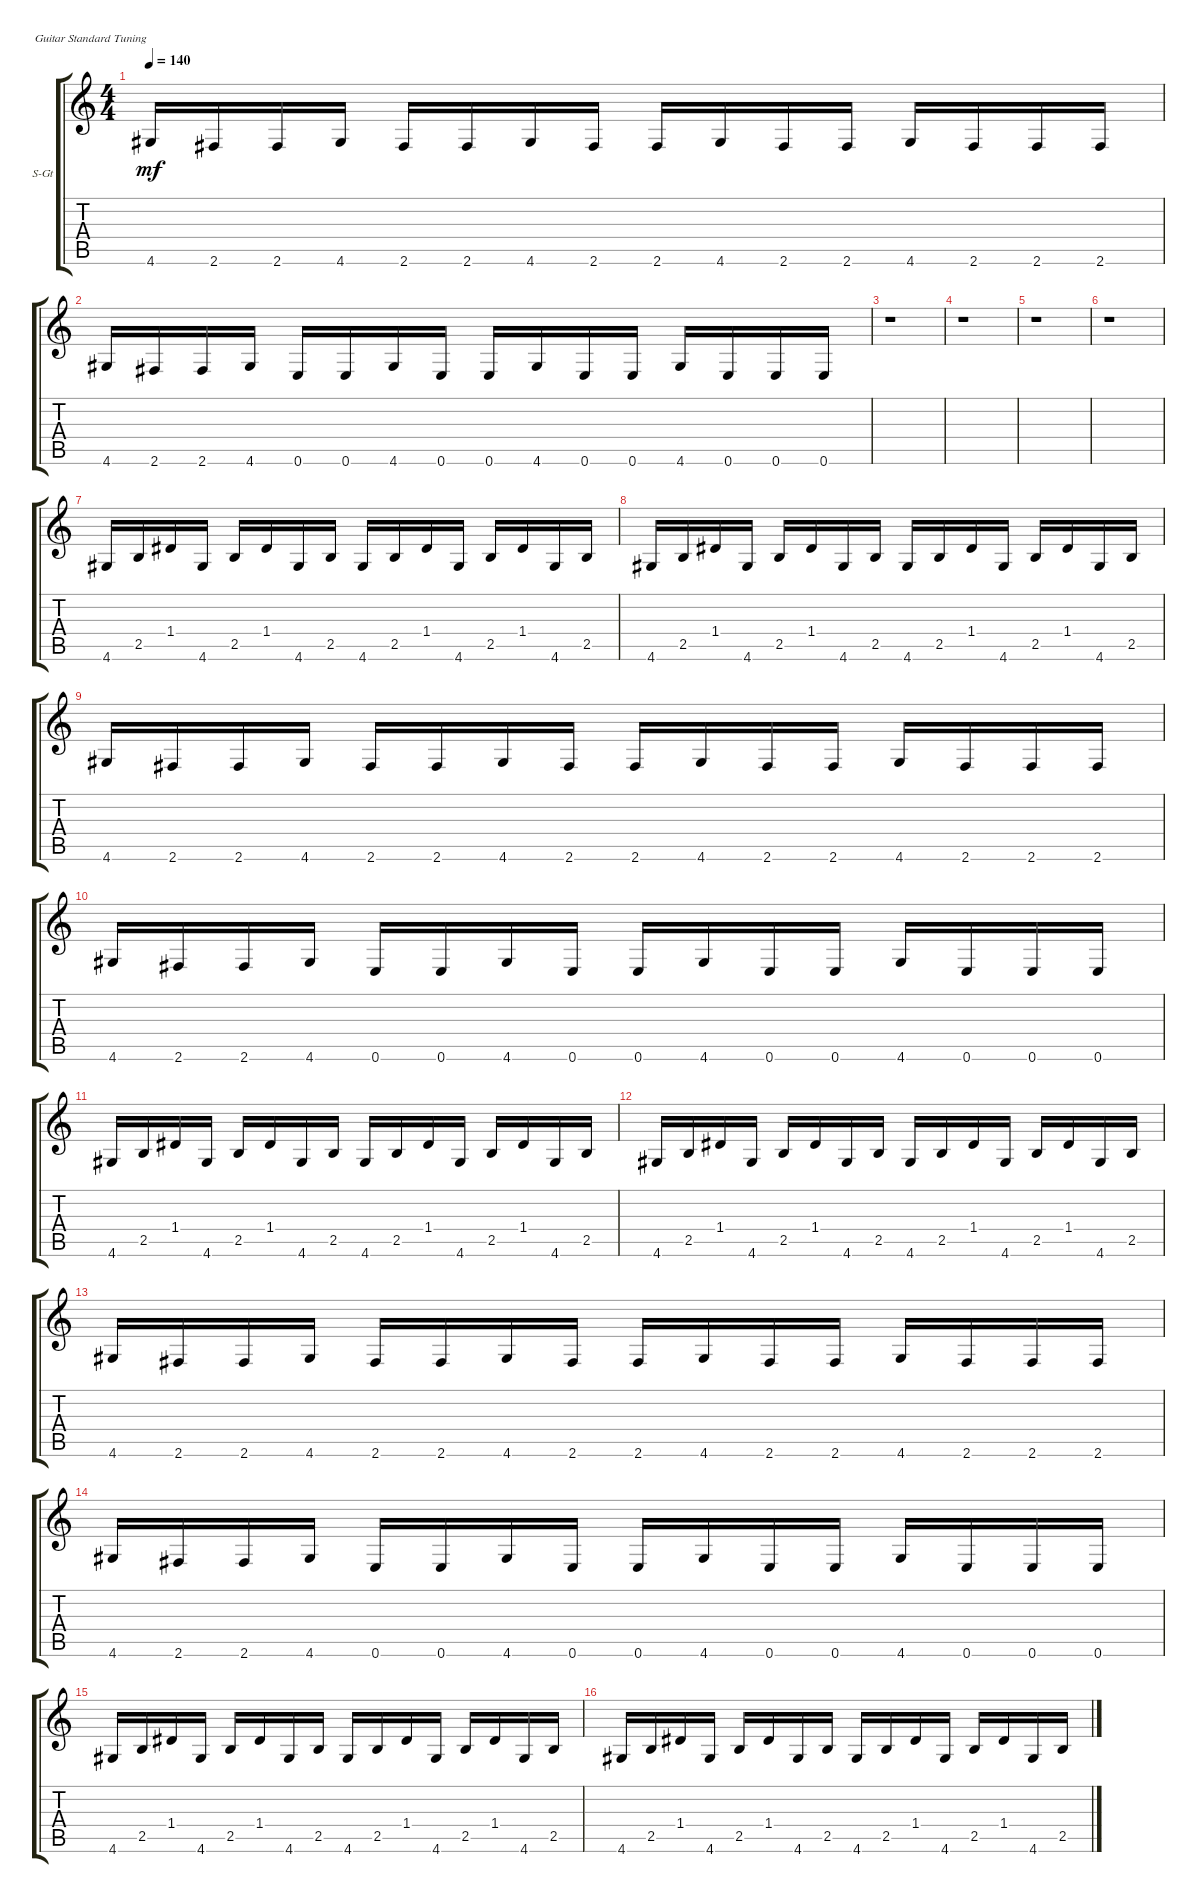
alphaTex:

\bracketExtendMode groupsimilarinstruments
\firstSystemTrackNameOrientation horizontal
\otherSystemsTrackNameOrientation horizontal
\track ("3" "S-Gt") {instrument acousticguitarsteel}
\staff {score tabs}
\tuning (E4 B3 G3 D3 A2 E2)
\ts (4 4)
\tempo 140
\clef g2
\ks c
4.6.16{dy mf} 2.6.16 2.6.16 4.6.16 2.6.16 2.6.16 4.6.16 2.6.16 2.6.16 4.6.16 2.6.16 2.6.16 4.6.16 2.6.16 2.6.16 2.6.16 |
4.6.16 2.6.16 2.6.16 4.6.16 0.6.16 0.6.16 4.6.16 0.6.16 0.6.16 4.6.16 0.6.16 0.6.16 4.6.16 0.6.16 0.6.16 0.6.16 |
r.1 |
r.1 |
r.1 |
r.1 |
4.6.16 2.5.16 1.4.16 4.6.16 2.5.16 1.4.16 4.6.16 2.5.16 4.6.16 2.5.16 1.4.16 4.6.16 2.5.16 1.4.16 4.6.16 2.5.16 |
4.6.16 2.5.16 1.4.16 4.6.16 2.5.16 1.4.16 4.6.16 2.5.16 4.6.16 2.5.16 1.4.16 4.6.16 2.5.16 1.4.16 4.6.16 2.5.16 |
4.6.16 2.6.16 2.6.16 4.6.16 2.6.16 2.6.16 4.6.16 2.6.16 2.6.16 4.6.16 2.6.16 2.6.16 4.6.16 2.6.16 2.6.16 2.6.16 |
4.6.16 2.6.16 2.6.16 4.6.16 0.6.16 0.6.16 4.6.16 0.6.16 0.6.16 4.6.16 0.6.16 0.6.16 4.6.16 0.6.16 0.6.16 0.6.16 |
4.6.16 2.5.16 1.4.16 4.6.16 2.5.16 1.4.16 4.6.16 2.5.16 4.6.16 2.5.16 1.4.16 4.6.16 2.5.16 1.4.16 4.6.16 2.5.16 |
4.6.16 2.5.16 1.4.16 4.6.16 2.5.16 1.4.16 4.6.16 2.5.16 4.6.16 2.5.16 1.4.16 4.6.16 2.5.16 1.4.16 4.6.16 2.5.16 |
4.6.16 2.6.16 2.6.16 4.6.16 2.6.16 2.6.16 4.6.16 2.6.16 2.6.16 4.6.16 2.6.16 2.6.16 4.6.16 2.6.16 2.6.16 2.6.16 |
4.6.16 2.6.16 2.6.16 4.6.16 0.6.16 0.6.16 4.6.16 0.6.16 0.6.16 4.6.16 0.6.16 0.6.16 4.6.16 0.6.16 0.6.16 0.6.16 |
4.6.16 2.5.16 1.4.16 4.6.16 2.5.16 1.4.16 4.6.16 2.5.16 4.6.16 2.5.16 1.4.16 4.6.16 2.5.16 1.4.16 4.6.16 2.5.16 |
4.6.16 2.5.16 1.4.16 4.6.16 2.5.16 1.4.16 4.6.16 2.5.16 4.6.16 2.5.16 1.4.16 4.6.16 2.5.16 1.4.16 4.6.16 2.5.16
